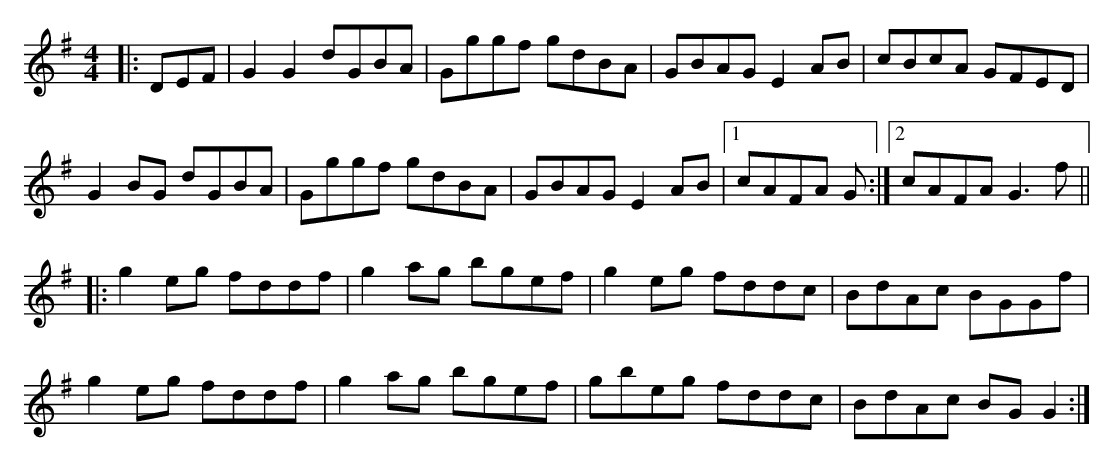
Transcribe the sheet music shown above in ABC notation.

X:1
M:4/4
K:G
|:DEF|G2 G2 dGBA|Gggf gdBA|GBAG E2 AB|cBcA GFED|
G2 BG dGBA|Gggf gdBA|GBAG E2 AB|1 cAFA G:|2 cAFA G3 f||
|:g2 eg fddf|g2 ag bgef|g2 eg fddc|BdAc BGGf|
g2 eg fddf|g2 ag bgef|gbeg fddc|BdAc BG G2:|
